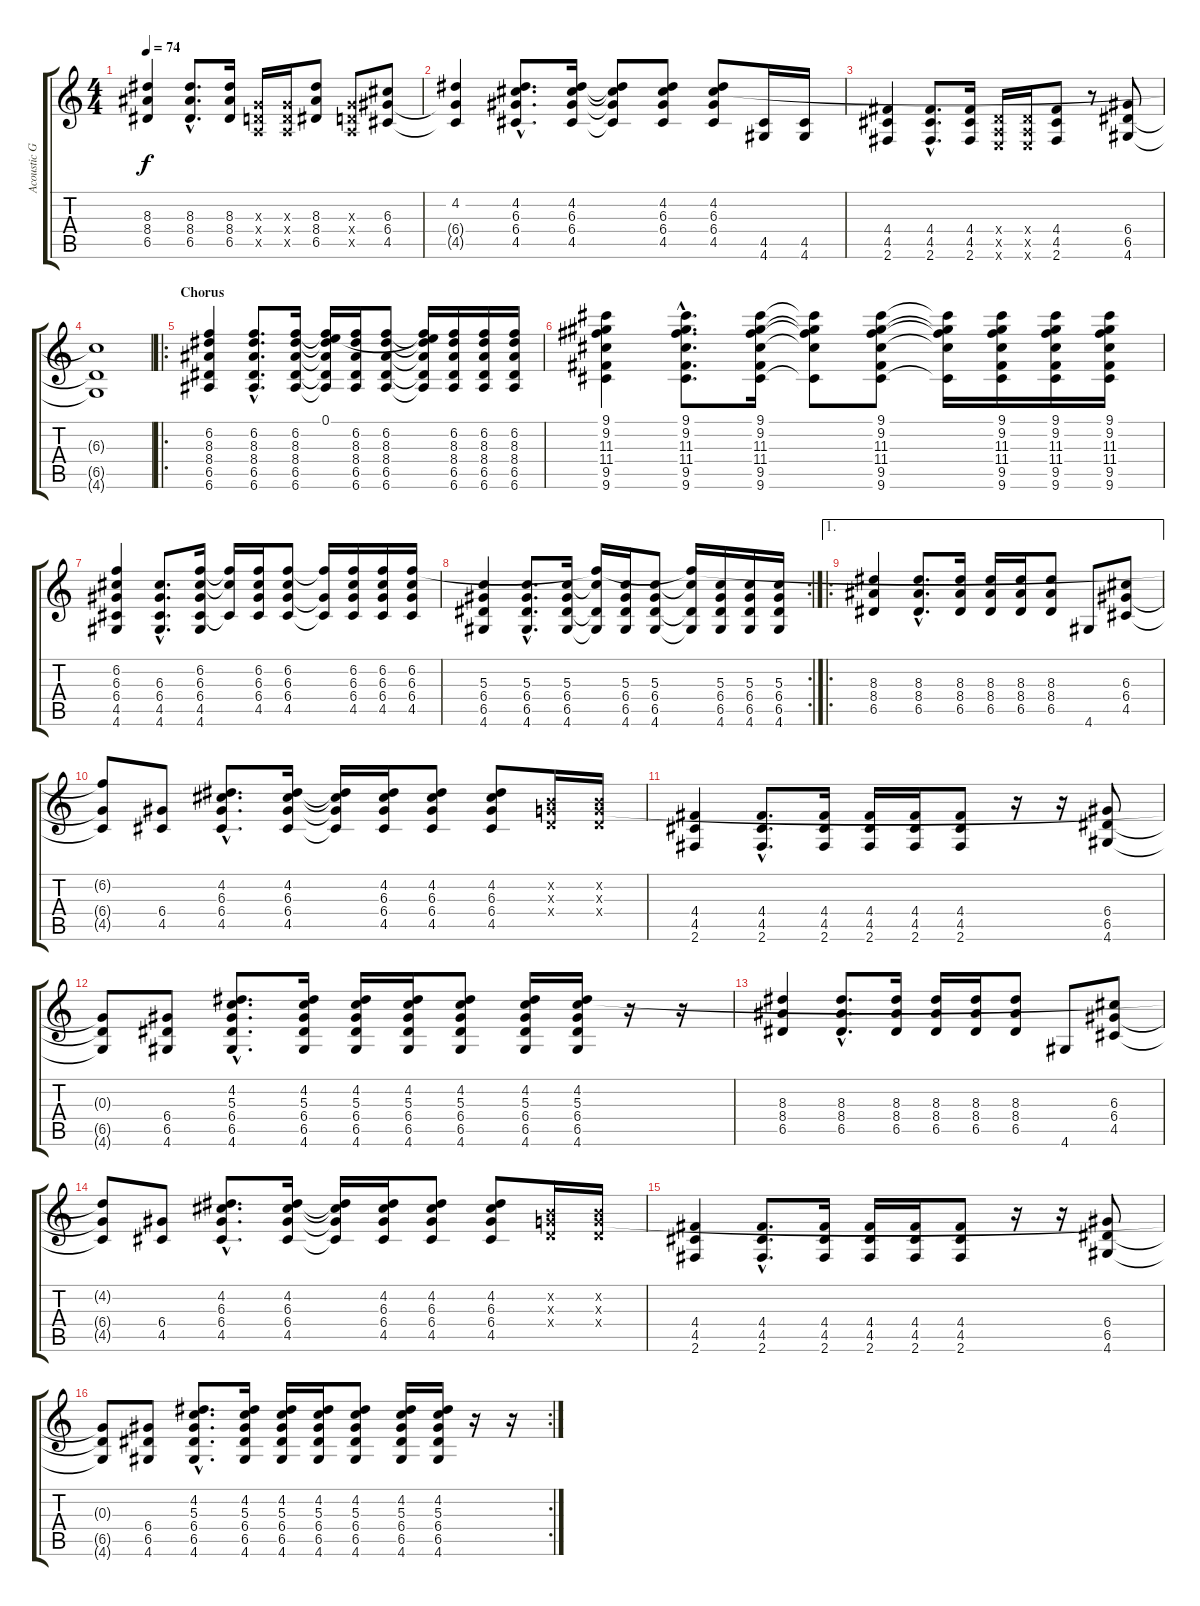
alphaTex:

\track ("Acoustic Guitar" "Acoustic G") {instrument acousticguitarsteel}
\staff {score tabs}
\tuning (E4 B3 G3 D3 A2 E2) {hide}
\ts (4 4)
\tempo 74
\clef g2
\ks c
(8.3 8.4 6.5).4{dy f} (8.3{hac} 8.4{hac} 6.5{hac}).8{d} (8.3 8.4 6.5).16 (0.3{x} 0.4{x} 0.5{x}).16 (0.3{x} 0.4{x} 0.5{x}).16 (8.3 8.4 6.5).8 (0.3{x} 0.4{x} 0.5{x}).8 (6.3 6.4 4.5).8 |
(4.2{t} 6.4{t} 4.5{t}).4 (4.2{hac} 6.3{hac} 6.4{hac} 4.5{hac}).8{d} (4.2 6.3 6.4 4.5).16 (4.2{t} 6.3{t} 6.4{t} 4.5{t}).8 (4.2 6.3 6.4 4.5).8 (4.2 6.3 6.4 4.5).8 (4.5 4.6).16 (4.5 4.6).16 |
(4.4 4.5 2.6).4 (4.4{hac} 4.5{hac} 2.6{hac}).8{d} (4.4 4.5 2.6).16 (0.4{x} 0.5{x} 0.6{x}).16 (0.4{x} 0.5{x} 0.6{x}).16 (4.4 4.5 2.6).8 r.8 (6.4 6.5 4.6).8 |
(6.3{t} 6.5{t} 4.6{t}).1 |
\ro
\section ("" "Chorus")
(6.2 8.3 8.4 6.5 6.6).4 (6.2{hac} 8.3{hac} 8.4{hac} 6.5{hac} 6.6{hac}).8{d} (6.2 8.3 8.4 6.5 6.6).16 (0.1 6.2{t} 8.3{t} 8.4{t} 6.5{t} 6.6{t}).16 (6.2 8.3 8.4 6.5 6.6).16 (6.2 8.3 8.4 6.5 6.6).8 (0.1{t} 6.2{t} 8.3{t} 8.4{t} 6.5{t} 6.6{t}).16 (6.2 8.3 8.4 6.5 6.6).16 (6.2 8.3 8.4 6.5 6.6).16 (6.2 8.3 8.4 6.5 6.6).16 |
(9.1 9.2 11.3 11.4 9.5 9.6).4 (9.1{hac} 9.2{hac} 11.3{hac} 11.4{hac} 9.5{hac} 9.6{hac}).8{d} (9.1 9.2 11.3 11.4 9.5 9.6).16 (9.1{t} 9.2{t} 11.3{t} 11.4{t} 9.6{t}).8 (9.1 9.2 11.3 11.4 9.5 9.6).8 (9.1{t} 9.2{t} 11.3{t} 11.4{t} 9.6{t}).16 (9.1 9.2 11.3 11.4 9.5 9.6).16 (9.1 9.2 11.3 11.4 9.5 9.6).16 (9.1 9.2 11.3 11.4 9.5 9.6).16 |
(6.2 6.3 6.4 4.5 4.6).4 (6.3{hac} 6.4{hac} 4.5{hac} 4.6{hac}).8{d} (6.2 6.3 6.4 4.5 4.6).16 (6.2{t} 6.3{t} 4.5{t}).16 (6.2 6.3 6.4 4.5).16 (6.2 6.3 6.4 4.5).8 (6.2{t} 6.4{t} 4.5{t}).16 (6.2 6.3 6.4 4.5).16 (6.2 6.3 6.4 4.5).16 (6.2 6.3 6.4 4.5).16 |
\rc 2
(5.3 6.4 6.5 4.6).4 (5.3{hac} 6.4{hac} 6.5{hac} 4.6{hac}).8{d} (5.3 6.4 6.5 4.6).16 (6.2{t} 5.3{t} 6.5{t} 4.6{t}).16 (5.3 6.4 6.5 4.6).16 (5.3 6.4 6.5 4.6).8 (6.2{t} 5.3{t} 6.5{t} 4.6{t}).16 (5.3 6.4 6.5 4.6).16 (5.3 6.4 6.5 4.6).16 (5.3 6.4 6.5 4.6).16 |
\ae 1
\ro
(8.3 8.4 6.5).4 (8.3{hac} 8.4{hac} 6.5{hac}).8{d} (8.3 8.4 6.5).16 (8.3 8.4 6.5).16 (8.3 8.4 6.5).16 (8.3 8.4 6.5).8 4.6.8 (6.3 6.4 4.5).8 |
(6.2{t} 6.4{t} 4.5{t}).8 (6.4 4.5).8 (4.2{hac} 6.3{hac} 6.4{hac} 4.5{hac}).8{d} (4.2 6.3 6.4 4.5).16 (4.2{t} 6.3{t} 6.4{t} 4.5{t}).16 (4.2 6.3 6.4 4.5).16 (4.2 6.3 6.4 4.5).8 (4.2 6.3 6.4 4.5).8 (0.2{x} 0.3{x} 0.4{x}).16 (0.2{x} 0.3{x} 0.4{x}).16 |
(4.4 4.5 2.6).4 (4.4{hac} 4.5{hac} 2.6{hac}).8{d} (4.4 4.5 2.6).16 (4.4 4.5 2.6).16 (4.4 4.5 2.6).16 (4.4 4.5 2.6).8 r.16 r.16 (6.4 6.5 4.6).8 |
(0.3{t} 6.5{t} 4.6{t}).8 (6.4 6.5 4.6).8 (4.2{hac} 5.3{hac} 6.4{hac} 6.5{hac} 4.6{hac}).8{d} (4.2 5.3 6.4 6.5 4.6).16 (4.2 5.3 6.4 6.5 4.6).16 (4.2 5.3 6.4 6.5 4.6).16 (4.2 5.3 6.4 6.5 4.6).8 (4.2 5.3 6.4 6.5 4.6).16 (4.2 5.3 6.4 6.5 4.6).16 r.16 r.16 |
(8.3 8.4 6.5).4 (8.3{hac} 8.4{hac} 6.5{hac}).8{d} (8.3 8.4 6.5).16 (8.3 8.4 6.5).16 (8.3 8.4 6.5).16 (8.3 8.4 6.5).8 4.6.8 (6.3 6.4 4.5).8 |
(4.2{t} 6.4{t} 4.5{t}).8 (6.4 4.5).8 (4.2{hac} 6.3{hac} 6.4{hac} 4.5{hac}).8{d} (4.2 6.3 6.4 4.5).16 (4.2{t} 6.3{t} 6.4{t} 4.5{t}).16 (4.2 6.3 6.4 4.5).16 (4.2 6.3 6.4 4.5).8 (4.2 6.3 6.4 4.5).8 (0.2{x} 0.3{x} 0.4{x}).16 (0.2{x} 0.3{x} 0.4{x}).16 |
(4.4 4.5 2.6).4 (4.4{hac} 4.5{hac} 2.6{hac}).8{d} (4.4 4.5 2.6).16 (4.4 4.5 2.6).16 (4.4 4.5 2.6).16 (4.4 4.5 2.6).8 r.16 r.16 (6.4 6.5 4.6).8 |
\rc 2
(0.3{t} 6.5{t} 4.6{t}).8 (6.4 6.5 4.6).8 (4.2{hac} 5.3{hac} 6.4{hac} 6.5{hac} 4.6{hac}).8{d} (4.2 5.3 6.4 6.5 4.6).16 (4.2 5.3 6.4 6.5 4.6).16 (4.2 5.3 6.4 6.5 4.6).16 (4.2 5.3 6.4 6.5 4.6).8 (4.2 5.3 6.4 6.5 4.6).16 (4.2 5.3 6.4 6.5 4.6).16 r.16 r.16
